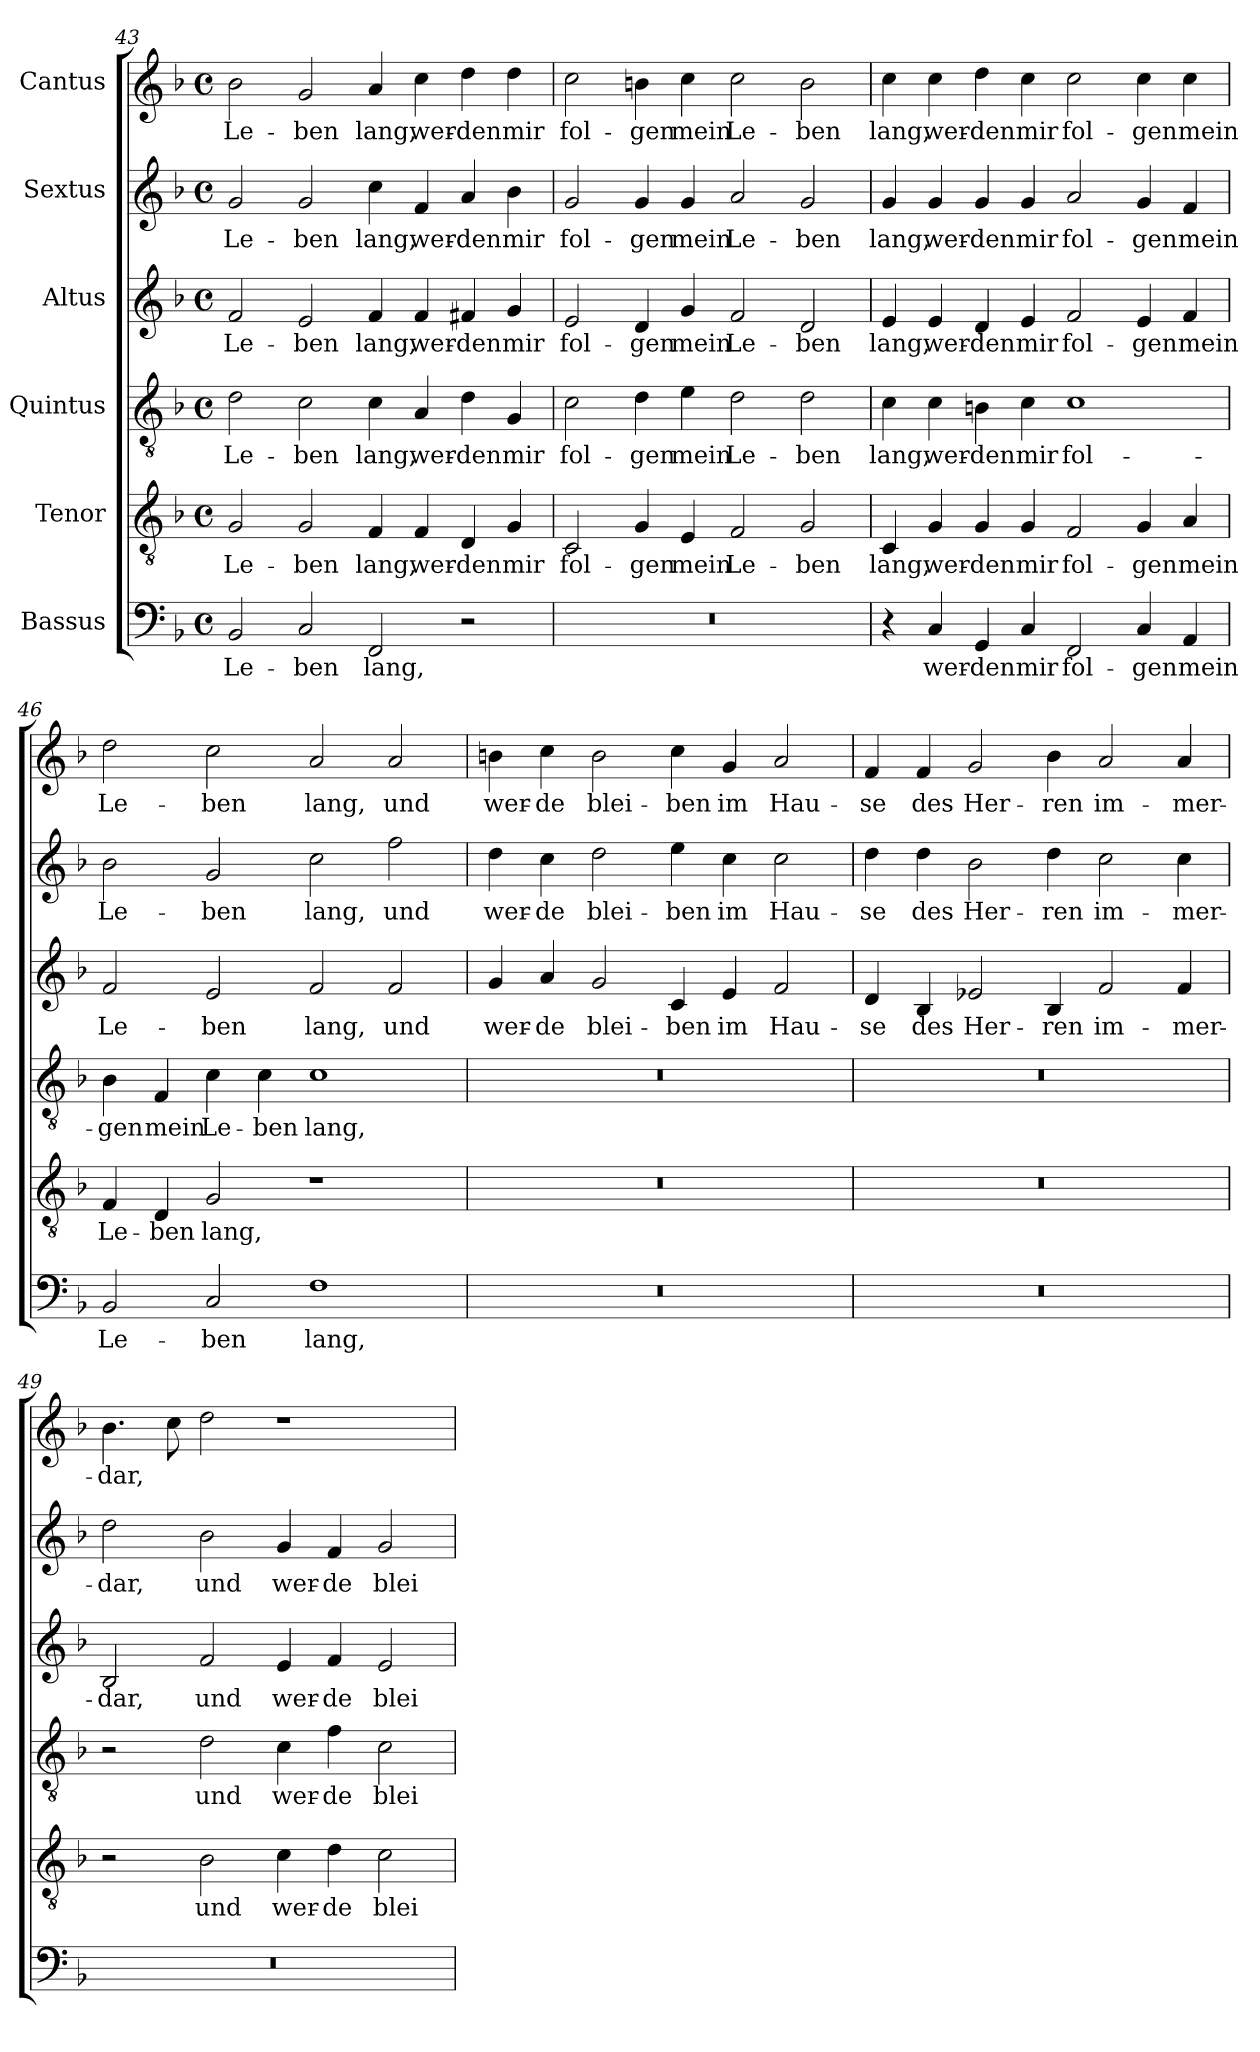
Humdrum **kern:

**kern	**text	**kern	**text	**kern	**text	**kern	**text	**kern	**text	**kern	**text
*part6	*part6	*part5	*part5	*part4	*part4	*part3	*part3	*part2	*part2	*part1	*part1
*staff6	*staff6	*staff5	*staff5	*staff4	*staff4	*staff3	*staff3	*staff2	*staff2	*staff1	*staff1
*I"Bassus	*	*I"Tenor	*	*I"Quintus	*	*I"Altus	*	*I"Sextus	*	*I"Cantus	*
*clefF4	*	*clefGv2	*	*clefGv2	*	*clefG2	*	*clefG2	*	*clefG2	*
*k[b-]	*	*k[b-]	*	*k[b-]	*	*k[b-]	*	*k[b-]	*	*k[b-]	*
*M4/2	*	*M4/2	*	*M4/2	*	*M4/2	*	*M4/2	*	*M4/2	*
*met(c)	*	*met(c)	*	*met(c)	*	*met(c)	*	*met(c)	*	*met(c)	*
=43	=43	=43	=43	=43	=43	=43	=43	=43	=43	=43	=43
!	!LO:LY:b	!	!LO:LY:b	!	!LO:LY:b	!	!LO:LY:b	!	!LO:LY:b	!	!LO:LY:b
2BB-/	Le-	2G/	Le-	2d\	Le-	2f/	Le-	2g/	Le-	2b-\	Le-
!	!LO:LY:b	!	!LO:LY:b	!	!LO:LY:b	!	!LO:LY:b	!	!LO:LY:b	!	!LO:LY:b
2C/	-ben	2G/	-ben	2c\	-ben	2e/	-ben	2g/	-ben	2g/	-ben
!	!LO:LY:b	!	!LO:LY:b	!	!LO:LY:b	!	!LO:LY:b	!	!LO:LY:b	!	!LO:LY:b
2FF/	lang,	4F/	lang,	4c\	lang,	4f/	lang,	4cc\	lang,	4a/	lang,
!	!	!	!LO:LY:b	!	!LO:LY:b	!	!LO:LY:b	!	!LO:LY:b	!	!LO:LY:b
.	.	4F/	wer-	4A/	wer-	4f/	wer-	4f/	wer-	4cc\	wer-
!	!	!	!LO:LY:b	!	!LO:LY:b	!	!LO:LY:b	!	!LO:LY:b	!	!LO:LY:b
2r	.	4D/	-den	4d\	-den	4f#X/	-den	4a/	-den	4dd\	-den
!	!	!	!LO:LY:b	!	!LO:LY:b	!	!LO:LY:b	!	!LO:LY:b	!	!LO:LY:b
.	.	4G/	mir	4G/	mir	4g/	mir	4b-\	mir	4dd\	mir
!!LO:PB:g=z
=44	=44	=44	=44	=44	=44	=44	=44	=44	=44	=44	=44
!	!	!	!LO:LY:b	!	!LO:LY:b	!	!LO:LY:b	!	!LO:LY:b	!	!LO:LY:b
0r	.	2C/	fol-	2c\	fol-	2e/	fol-	2g/	fol-	2cc\	fol-
!	!	!	!LO:LY:b	!	!LO:LY:b	!	!LO:LY:b	!	!LO:LY:b	!	!LO:LY:b
.	.	4G/	-gen	4d\	-gen	4d/	-gen	4g/	-gen	4bn\	-gen
!	!	!	!LO:LY:b	!	!LO:LY:b	!	!LO:LY:b	!	!LO:LY:b	!	!LO:LY:b
.	.	4E/	mein	4e\	mein	4g/	mein	4g/	mein	4cc\	mein
!	!	!	!LO:LY:b	!	!LO:LY:b	!	!LO:LY:b	!	!LO:LY:b	!	!LO:LY:b
.	.	2F/	Le-	2d\	Le-	2f/	Le-	2a/	Le-	2cc\	Le-
!	!	!	!LO:LY:b	!	!LO:LY:b	!	!LO:LY:b	!	!LO:LY:b	!	!LO:LY:b
.	.	2G/	-ben	2d\	-ben	2d/	-ben	2g/	-ben	2b\	-ben
=45	=45	=45	=45	=45	=45	=45	=45	=45	=45	=45	=45
!	!	!	!LO:LY:b	!	!LO:LY:b	!	!LO:LY:b	!	!LO:LY:b	!	!LO:LY:b
4r	.	4C/	lang,	4c\	lang,	4e/	lang,	4g/	lang,	4cc\	lang,
!	!LO:LY:b	!	!LO:LY:b	!	!LO:LY:b	!	!LO:LY:b	!	!LO:LY:b	!	!LO:LY:b
4C/	wer-	4G/	wer-	4c\	wer-	4e/	wer-	4g/	wer-	4cc\	wer-
!	!LO:LY:b	!	!LO:LY:b	!	!LO:LY:b	!	!LO:LY:b	!	!LO:LY:b	!	!LO:LY:b
4GG/	-den	4G/	-den	4Bn\	-den	4d/	-den	4g/	-den	4dd\	-den
!	!LO:LY:b	!	!LO:LY:b	!	!LO:LY:b	!	!LO:LY:b	!	!LO:LY:b	!	!LO:LY:b
4C/	mir	4G/	mir	4c\	mir	4e/	mir	4g/	mir	4cc\	mir
!	!LO:LY:b	!	!LO:LY:b	!	!LO:LY:b	!	!LO:LY:b	!	!LO:LY:b	!	!LO:LY:b
2FF/	fol-	2F/	fol-	1c	fol-	2f/	fol-	2a/	fol-	2cc\	fol-
!	!LO:LY:b	!	!LO:LY:b	!	!	!	!LO:LY:b	!	!LO:LY:b	!	!LO:LY:b
4C/	-gen	4G/	-gen	.	.	4e/	-gen	4g/	-gen	4cc\	-gen
!	!LO:LY:b	!	!LO:LY:b	!	!	!	!LO:LY:b	!	!LO:LY:b	!	!LO:LY:b
4AA/	mein	4A/	mein	.	.	4f/	mein	4f/	mein	4cc\	mein
=46	=46	=46	=46	=46	=46	=46	=46	=46	=46	=46	=46
!	!LO:LY:b	!	!LO:LY:b	!	!LO:LY:b	!	!LO:LY:b	!	!LO:LY:b	!	!LO:LY:b
2BB-/	Le-	4F/	Le-	4B-\	-gen	2f/	Le-	2b-\	Le-	2dd\	Le-
!	!	!	!LO:LY:b	!	!LO:LY:b	!	!	!	!	!	!
.	.	4D/	-ben	4F/	mein	.	.	.	.	.	.
!	!LO:LY:b	!	!LO:LY:b	!	!LO:LY:b	!	!LO:LY:b	!	!LO:LY:b	!	!LO:LY:b
2C/	-ben	2G/	lang,	4c\	Le-	2e/	-ben	2g/	-ben	2cc\	-ben
!	!	!	!	!	!LO:LY:b	!	!	!	!	!	!
.	.	.	.	4c\	-ben	.	.	.	.	.	.
!	!LO:LY:b	!	!	!	!LO:LY:b	!	!LO:LY:b	!	!LO:LY:b	!	!LO:LY:b
1F	lang,	1r	.	1c	lang,	2f/	lang,	2cc\	lang,	2a/	lang,
!	!	!	!	!	!	!	!LO:LY:b	!	!LO:LY:b	!	!LO:LY:b
.	.	.	.	.	.	2f/	und	2ff\	und	2a/	und
!!LO:LB:g=z
=47	=47	=47	=47	=47	=47	=47	=47	=47	=47	=47	=47
!	!	!	!	!	!	!	!LO:LY:b	!	!LO:LY:b	!	!LO:LY:b
0r	.	0r	.	0r	.	4g/	wer-	4dd\	wer-	4bn\	wer-
!	!	!	!	!	!	!	!LO:LY:b	!	!LO:LY:b	!	!LO:LY:b
.	.	.	.	.	.	4a/	-de	4cc\	-de	4cc\	-de
!	!	!	!	!	!	!	!LO:LY:b	!	!LO:LY:b	!	!LO:LY:b
.	.	.	.	.	.	2g/	blei-	2dd\	blei-	2b\	blei-
!	!	!	!	!	!	!	!LO:LY:b	!	!LO:LY:b	!	!LO:LY:b
.	.	.	.	.	.	4c/	-ben	4ee\	-ben	4cc\	-ben
!	!	!	!	!	!	!	!LO:LY:b	!	!LO:LY:b	!	!LO:LY:b
.	.	.	.	.	.	4e/	im	4cc\	im	4g/	im
!	!	!	!	!	!	!	!LO:LY:b	!	!LO:LY:b	!	!LO:LY:b
.	.	.	.	.	.	2f/	Hau-	2cc\	Hau-	2a/	Hau-
=48	=48	=48	=48	=48	=48	=48	=48	=48	=48	=48	=48
!	!	!	!	!	!	!	!LO:LY:b	!	!LO:LY:b	!	!LO:LY:b
0r	.	0r	.	0r	.	4d/	-se	4dd\	-se	4f/	-se
!	!	!	!	!	!	!	!LO:LY:b	!	!LO:LY:b	!	!LO:LY:b
.	.	.	.	.	.	4B-/	des	4dd\	des	4f/	des
!	!	!	!	!	!	!	!LO:LY:b	!	!LO:LY:b	!	!LO:LY:b
.	.	.	.	.	.	2e-X/	Her-	2b-\	Her-	2g/	Her-
!	!	!	!	!	!	!	!LO:LY:b	!	!LO:LY:b	!	!LO:LY:b
.	.	.	.	.	.	4B-/	-ren	4dd\	-ren	4b-\	-ren
!	!	!	!	!	!	!	!LO:LY:b	!	!LO:LY:b	!	!LO:LY:b
.	.	.	.	.	.	2f/	im-	2cc\	im-	2a/	im-
!	!	!	!	!	!	!	!LO:LY:b	!	!LO:LY:b	!	!LO:LY:b
.	.	.	.	.	.	4f/	-mer-	4cc\	-mer-	4a/	-mer-
=49	=49	=49	=49	=49	=49	=49	=49	=49	=49	=49	=49
!	!	!	!	!	!	!	!LO:LY:b	!	!LO:LY:b	!	!LO:LY:b
0r	.	2r	.	2r	.	2B-/	-dar,	2dd\	-dar,	4.b-\	-dar,
.	.	.	.	.	.	.	.	.	.	8cc\	.
!	!	!	!LO:LY:b	!	!LO:LY:b	!	!LO:LY:b	!	!LO:LY:b	!	!
.	.	2B-\	und	2d\	und	2f/	und	2b-\	und	2dd\	.
!	!	!	!LO:LY:b	!	!LO:LY:b	!	!LO:LY:b	!	!LO:LY:b	!	!
.	.	4c\	wer-	4c\	wer-	4e/	wer-	4g/	wer-	1r	.
!	!	!	!LO:LY:b	!	!LO:LY:b	!	!LO:LY:b	!	!LO:LY:b	!	!
.	.	4d\	-de	4f\	-de	4f/	-de	4f/	-de	.	.
!	!	!	!LO:LY:b	!	!LO:LY:b	!	!LO:LY:b	!	!LO:LY:b	!	!
.	.	2c\	blei-	2c\	blei-	2e/	blei-	2g/	blei-	.	.
=	=	=	=	=	=	=	=	=	=	=	=
*-	*-	*-	*-	*-	*-	*-	*-	*-	*-	*-	*-
